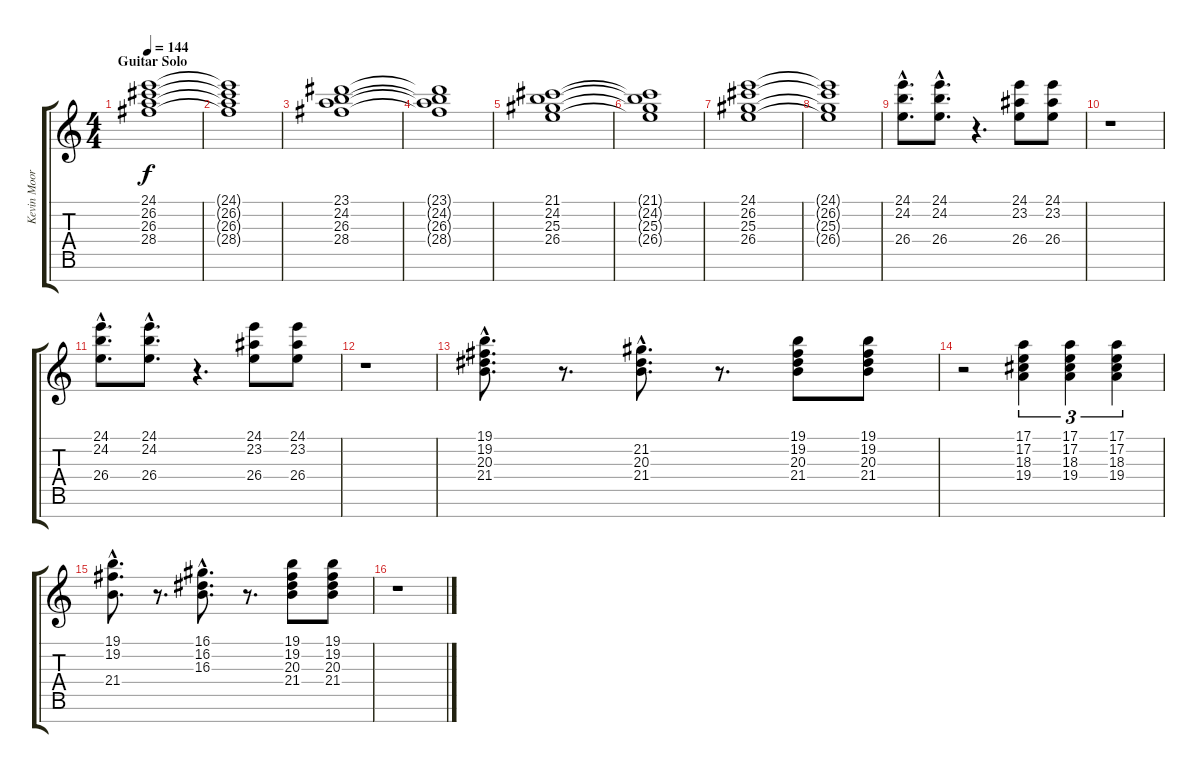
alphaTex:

\track ("Kevin Moore - keyboards" "Kevin Moor") {instrument stringensemble1}
\staff {score tabs}
\tuning (E4 B3 G3 D3 A2 E2 B1) {hide}
\ts (4 4)
\section ("" "Guitar Solo")
\tempo 144
\clef g2
\ks c
(24.1 26.2 26.3 28.4).1{dy f instrument stringensemble1} |
(24.1{t} 26.2{t} 26.3{t} 28.4{t}).1 |
(23.1 24.2 26.3 28.4).1 |
(23.1{t} 24.2{t} 26.3{t} 28.4{t}).1 |
(21.1 24.2 25.3 26.4).1 |
(21.1{t} 24.2{t} 25.3{t} 26.4{t}).1 |
(24.1 26.2 25.3 26.4).1 |
(24.1{t} 26.2{t} 25.3{t} 26.4{t}).1 |
(24.1{hac} 24.2{hac} 26.4{hac}).8{d} (24.1{hac} 24.2{hac} 26.4{hac}).8{d} r.4{d} (24.1 23.2 26.4).8 (24.1 23.2 26.4).8 |
r.1 |
(24.1{hac} 24.2{hac} 26.4{hac}).8{d} (24.1{hac} 24.2{hac} 26.4{hac}).8{d} r.4{d} (24.1 23.2 26.4).8 (24.1 23.2 26.4).8 |
r.1 |
(19.1{hac} 19.2{hac} 20.3{hac} 21.4{hac}).8{d} r.8{d} (21.2{hac} 20.3{hac} 21.4{hac}).8{d} r.8{d} (19.1 19.2 20.3 21.4).8 (19.1 19.2 20.3 21.4).8 |
r.2 (17.1 17.2 18.3 19.4).4{tu (3 2)} (17.1 17.2 18.3 19.4).4{tu (3 2)} (17.1 17.2 18.3 19.4).4{tu (3 2)} |
(19.1{hac} 19.2{hac} 21.4{hac}).8{d} r.8{d} (16.1{hac} 16.2{hac} 16.3{hac}).8{d} r.8{d} (19.1 19.2 20.3 21.4).8 (19.1 19.2 20.3 21.4).8 |
r.1
